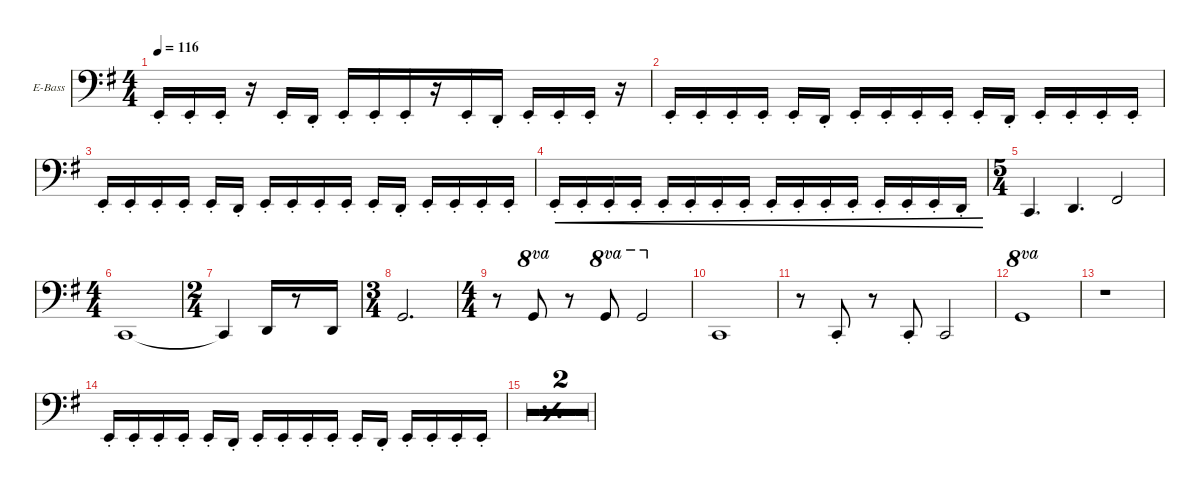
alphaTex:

\defaultSystemsLayout 4
\hideDynamics
\bracketExtendMode groupsimilarinstruments
\multiBarRest
\firstSystemTrackNameOrientation horizontal
\otherSystemsTrackNameOrientation horizontal
\track ("Bass 2" "E-Bass") {multiBarRest instrument electricbasspick}
\staff {score}
\tuning (C3 G2 D2 A1 E1 B0)
\ts (4 4)
\tempo 116
\clef f4
\ks g
0.5{st}.16{dy mp} 0.5{st}.16 0.5{st}.16 r.16 0.5{st}.16 3.6{st}.16{beam split} 0.5{st}.16 0.5{st}.16{beam merge} 0.5{st}.16 r.16{beam split} 0.5{st}.16 3.6{st}.16 0.5{st}.16 0.5{st}.16 0.5{st}.16 r.16 |
0.5{st}.16 0.5{st}.16 0.5{st}.16 0.5{st}.16 0.5{st}.16 3.6{st}.16{beam split} 0.5{st}.16 0.5{st}.16{beam merge} 0.5{st}.16 0.5{st}.16{beam split} 0.5{st}.16 3.6{st}.16 0.5{st}.16 0.5{st}.16 0.5{st}.16 0.5{st}.16 |
0.5{st}.16 0.5{st}.16 0.5{st}.16 0.5{st}.16 0.5{st}.16 3.6{st}.16{beam split} 0.5{st}.16 0.5{st}.16{beam merge} 0.5{st}.16 0.5{st}.16{beam split} 0.5{st}.16 3.6{st}.16 0.5{st}.16 0.5{st}.16 0.5{st}.16 0.5{st}.16 |
0.5{st}.16{cre} 0.5{st}.16{cre} 0.5{st}.16{cre} 0.5{st}.16{cre} 0.5{st}.16{cre} 0.5{st}.16{cre} 0.5{st}.16{cre} 0.5{st}.16{cre} 0.5{st}.16{cre} 0.5{st}.16{cre} 0.5{st}.16{cre} 0.5{st}.16{cre} 0.5{st}.16{cre} 0.5{st}.16{cre} 0.5{st}.16{cre} 3.6{st}.16{cre} |
\ts (5 4)
1.6.4{d} 3.6.4{d} 7.6.2 |
\ts (4 4)
1.6.1 |
\ts (2 4)
1.6{t}.4 3.6.16 r.8 3.6.16 |
\ts (3 4)
3.5.2{d} |
\ts (4 4)
r.8 0.2.8{ot 8va dy pp} r.8 0.2.8{ot 8va} 0.2.2{ot 8va} |
1.6.1{dy p} |
r.8 1.6{st}.8{dy mp} r.8 1.6{st}.8 1.6.2 |
0.2.1{ot 8va} |
r.1 |
0.5{st}.16 0.5{st}.16 0.5{st}.16 0.5{st}.16 0.5{st}.16 3.6{st}.16{beam split} 0.5{st}.16 0.5{st}.16{beam merge} 0.5{st}.16 0.5{st}.16{beam split} 0.5{st}.16 3.6{st}.16 0.5{st}.16 0.5{st}.16 0.5{st}.16 0.5{st}.16 |
\simile simple
|
\simile firstofdouble
